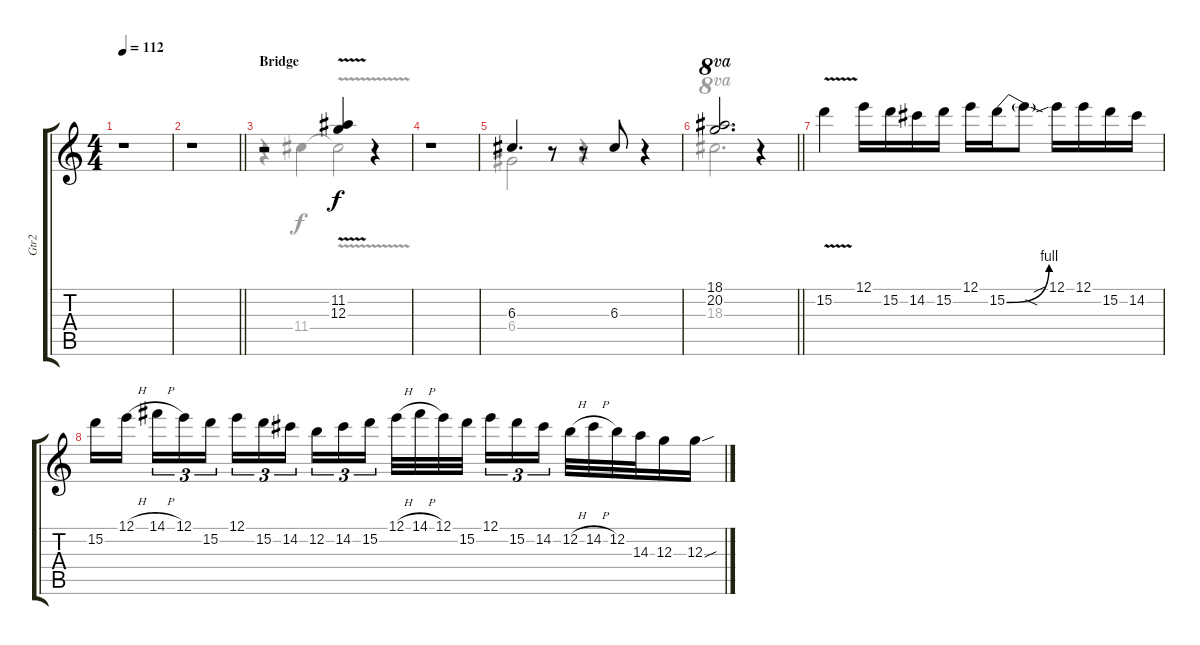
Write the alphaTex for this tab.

\track ("Gtr2" "Gtr2") {instrument distortionguitar}
\staff {score tabs}
\tuning (E4 B3 G3 D3 A2 E2) {hide}
\voice
\ts (4 4)
\tempo 112
\clef g2
\ks c
r.1{dy f} |
\barLineRight lightlight
r.1 |
\section ("" "Bridge")
r.2 (11.2{v} 12.3{v}).4 r.4 |
r.1 |
6.3.4{d} r.8 r.8 6.3.8 r.4 |
\barLineRight lightlight
(18.1 20.2).2{d ot 8va} r.4 |
15.2{v}.4 12.1.16 15.2.16 14.2.16 15.2.16 12.1.16 15.2{be (bend 0 0 60 4)}.16 15.2{sod t}.8 12.1{sib}.16 12.1.16 15.2.16 14.2.16 |
15.2.16 12.1{h}.16{beam splitsecondary} 14.1{h}.16{tu (3 2)} 12.1.16{tu (3 2)} 15.2.16{tu (3 2)} 12.1.16{tu (3 2)} 15.2.16{tu (3 2)} 14.2.16{tu (3 2) beam splitsecondary} 12.2.16{tu (3 2)} 14.2.16{tu (3 2)} 15.2.16{tu (3 2)} 12.1{h}.32 14.1{h}.32 12.1.32 15.2.32{beam splitsecondary} 12.1.16{tu (3 2)} 15.2.16{tu (3 2)} 14.2.16{tu (3 2)} 12.2{h}.32 14.2{h}.32 12.2.32 14.3.32 12.3.16 12.3{sou}.16
\voice
\clef g2
\ottava regular
\simile none
\ks c
|
\barLineRight lightlight
|
r.4 11.4.4 11.4{v t}.2{dy f} |
|
6.4.2 r.4 r.4 |
\barLineRight lightlight
18.3.2{d ot 8va} r.4 |
|
